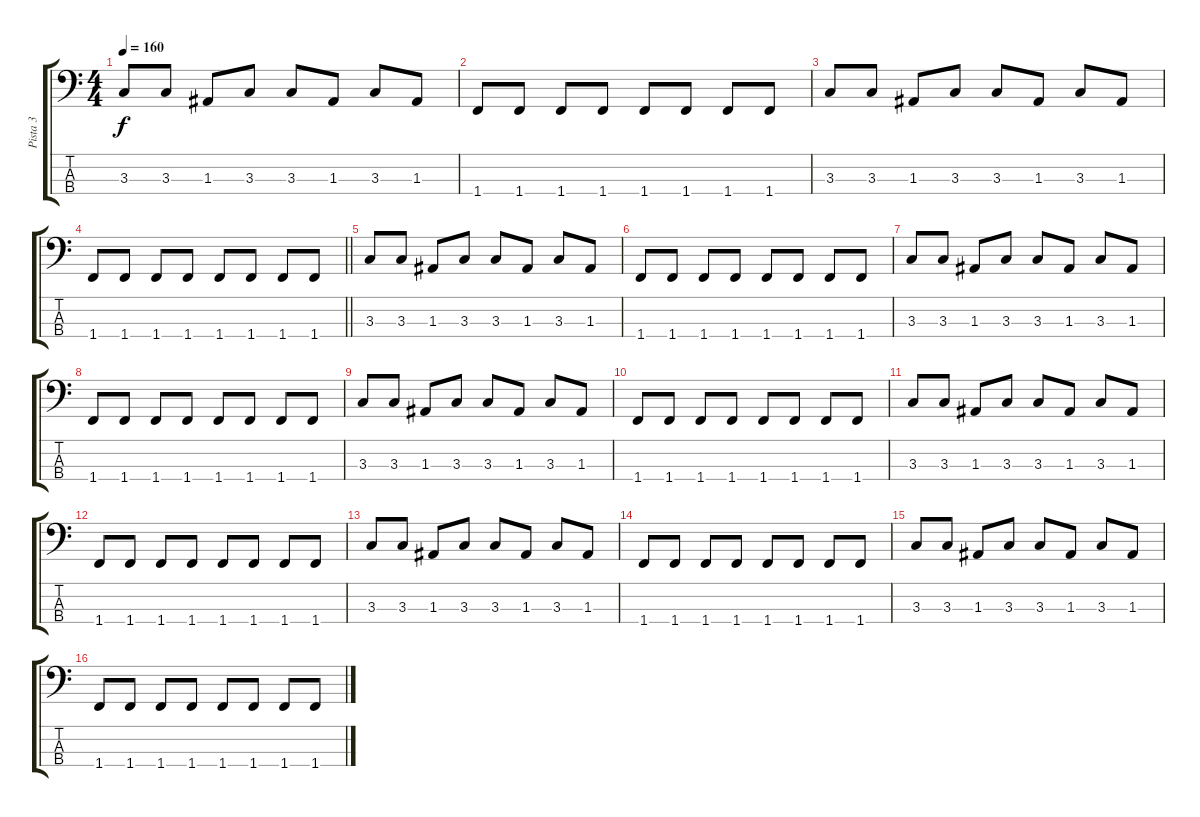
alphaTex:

\track ("Pista 3" "Pista 3") {instrument electricbassfinger}
\staff {score tabs}
\tuning (G2 D2 A1 E1) {hide}
\ts (4 4)
\tempo 160
\clef f4
\ks c
3.3.8{dy f} 3.3.8 1.3.8 3.3.8 3.3.8 1.3.8 3.3.8 1.3.8 |
1.4.8 1.4.8 1.4.8 1.4.8 1.4.8 1.4.8 1.4.8 1.4.8 |
3.3.8 3.3.8 1.3.8 3.3.8 3.3.8 1.3.8 3.3.8 1.3.8 |
\barLineRight lightlight
1.4.8 1.4.8 1.4.8 1.4.8 1.4.8 1.4.8 1.4.8 1.4.8 |
3.3.8 3.3.8 1.3.8 3.3.8 3.3.8 1.3.8 3.3.8 1.3.8 |
1.4.8 1.4.8 1.4.8 1.4.8 1.4.8 1.4.8 1.4.8 1.4.8 |
3.3.8 3.3.8 1.3.8 3.3.8 3.3.8 1.3.8 3.3.8 1.3.8 |
1.4.8 1.4.8 1.4.8 1.4.8 1.4.8 1.4.8 1.4.8 1.4.8 |
3.3.8 3.3.8 1.3.8 3.3.8 3.3.8 1.3.8 3.3.8 1.3.8 |
1.4.8 1.4.8 1.4.8 1.4.8 1.4.8 1.4.8 1.4.8 1.4.8 |
3.3.8 3.3.8 1.3.8 3.3.8 3.3.8 1.3.8 3.3.8 1.3.8 |
1.4.8 1.4.8 1.4.8 1.4.8 1.4.8 1.4.8 1.4.8 1.4.8 |
3.3.8 3.3.8 1.3.8 3.3.8 3.3.8 1.3.8 3.3.8 1.3.8 |
1.4.8 1.4.8 1.4.8 1.4.8 1.4.8 1.4.8 1.4.8 1.4.8 |
3.3.8 3.3.8 1.3.8 3.3.8 3.3.8 1.3.8 3.3.8 1.3.8 |
1.4.8 1.4.8 1.4.8 1.4.8 1.4.8 1.4.8 1.4.8 1.4.8
